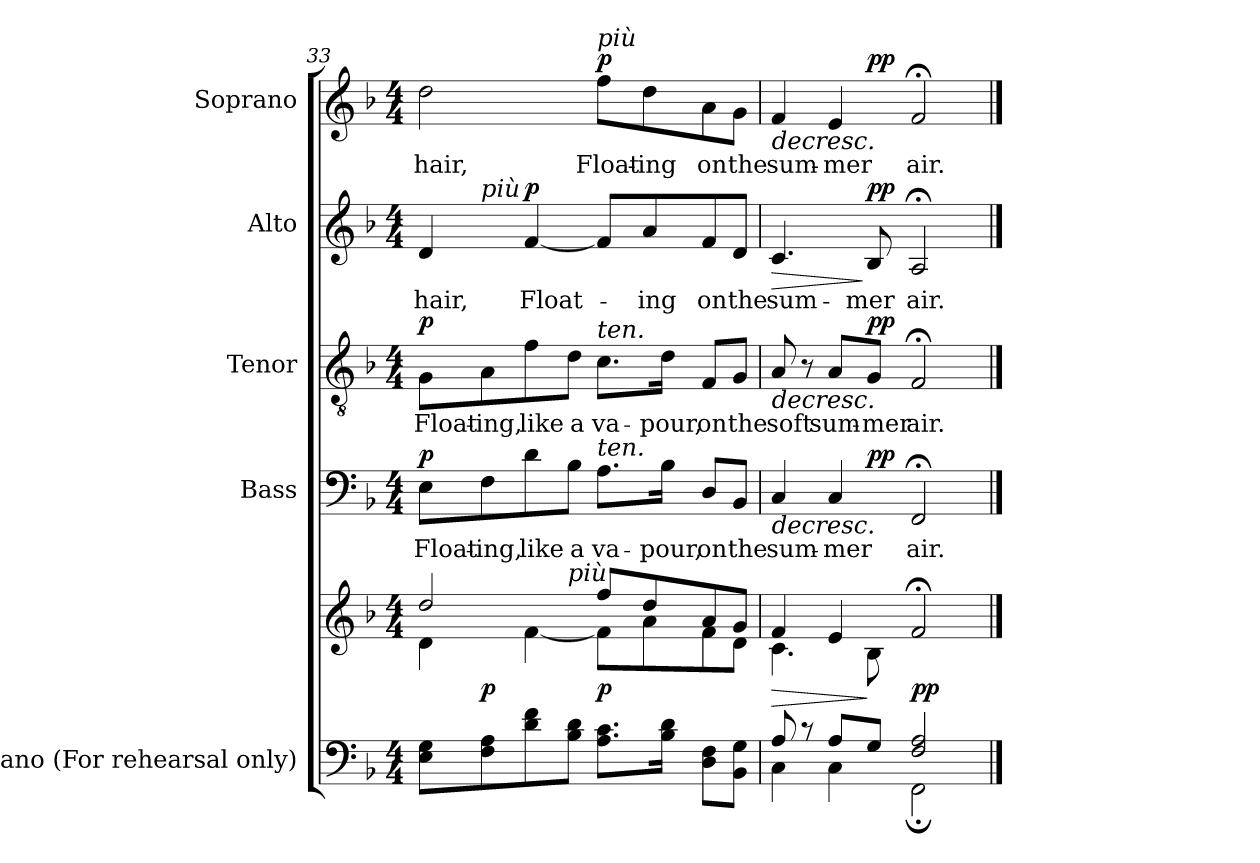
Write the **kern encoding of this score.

**kern	**kern	**dynam	**kern	**text	**dynam	**kern	**text	**dynam	**kern	**text	**dynam	**kern	**text	**dynam
*part5	*part5	*part5	*part4	*part4	*part4	*part3	*part3	*part3	*part2	*part2	*part2	*part1	*part1	*part1
*staff6	*staff5	*staff5/6	*staff4	*staff4	*staff4	*staff3	*staff3	*staff3	*staff2	*staff2	*staff2	*staff1	*staff1	*staff1
*I"Piano (For  rehearsal  only)	*	*	*I"Bass	*	*	*I"Tenor	*	*	*I"Alto	*	*	*I"Soprano	*	*
*I'Pno.	*	*	*I'B.	*	*	*I'T.	*	*	*I'A.	*	*	*I'S.	*	*
*clefF4	*clefG2	*	*clefF4	*	*	*clefGv2	*	*	*clefG2	*	*	*clefG2	*	*
*	*	*	*	*	*	*ITrd7c12	*	*	*	*	*	*	*	*
*k[b-]	*k[b-]	*	*k[b-]	*	*	*k[b-]	*	*	*k[b-]	*	*	*k[b-]	*	*
*F:	*F:	*	*F:	*	*	*F:	*	*	*F:	*	*	*F:	*	*
*M4/4	*M4/4	*	*M4/4	*	*	*M4/4	*	*	*M4/4	*	*	*M4/4	*	*
=33	=33	=33	=33	=33	=33	=33	=33	=33	=33	=33	=33	=33	=33	=33
*	*^	*	*	*	*	*	*	*	*	*	*	*	*	*
!	!	!	!	!	!LO:LY:b:color=#000000	!	!	!	!	!	!	!	!	!	!
!	!	!	!	!	!	!	!	!LO:LY:b:color=#000000	!	!	!	!	!	!	!
!	!	!	!	!	!	!	!	!	!	!	!LO:LY:b:color=#000000	!	!	!	!
!	!LO:TX:b:i:t=più	!	!	!	!	!	!	!	!	!	!	!	!	!	!
!	!	!	!	!	!	!	!	!	!	!	!	!	!	!LO:LY:b:color=#000000	!
*	*^	*^	*	*	*	*	*	*	*	*^	*	*	*	*	*
8Ei\ 8GiL	2ddi/	4di\	8ryy	4.ryy	.	8Ei\L	Float-	p	8GGi\L	Float-	p	4di/	8ryy	hair,	.	2ddi\	hair,	.
!	!	!	!	!	!	!	!LO:LY:b:color=#000000	!	!	!	!	!	!	!	!	!	!	!
!	!	!	!	!	!	!	!	!	!	!	!	!	!LO:TX:a:i:t=più	!	!	!	!	!
!	!	!	!	!	!	!	!	!	!	!LO:LY:b:color=#000000	!	!	!	!	!	!	!	!
8Fi\ 8Ai	.	.	2..ryy	.	p	8Fi\	-ing,	.	8AAi\	-ing,	.	.	2..ryy	.	.	.	.	.
!	!	!	!	!	!	!	!LO:LY:b:color=#000000	!	!	!	!	!	!	!	!	!	!	!
!	!	!	!	!	!	!	!	!	!	!LO:LY:b:color=#000000	!	!	!	!	!	!	!	!
!	!	!	!	!	!	!	!	!	!	!	!	!	!	!LO:LY:b:color=#000000	!	!	!	!
8di\ 8fi	.	[<4fi\	.	.	.	8di\	like	.	8Fi\	like	.	[<4fi/	.	Float-	p	.	.	.
!	!	!	!	!	!	!	!LO:LY:b:color=#000000	!	!	!	!	!	!	!	!	!	!	!
!	!	!	!	!LO:TX:a:i:t=più	!	!	!	!	!	!	!	!	!	!	!	!	!	!
!	!	!	!	!	!	!	!	!	!	!LO:LY:b:color=#000000	!	!	!	!	!	!	!	!
8B-i\ 8diJ	.	.	.	2ryy	.	8B-i\J	a	.	8Di\J	a	.	.	.	.	.	.	.	.
!	!	!	!	!	!	!	!LO:LY:b:color=#000000	!	!	!	!	!	!	!	!	!	!	!
!	!	!	!	!	!	!	!	!	!	!LO:LY:b:color=#000000	!	!	!	!	!	!	!	!
!	!	!	!	!	!	!	!	!	!	!	!	!	!	!	!	!LO:TX:a:i:t=più	!	!
!	!	!	!	!	!	!	!	!	!LO:TX:a:i:t=ten.	!	!	!	!	!	!	!	!	!
!	!	!	!	!	!	!LO:TX:a:i:t=ten.	!	!	!	!	!	!	!	!	!	!	!	!
!	!	!	!	!	!	!	!	!	!	!	!	!	!	!	!	!	!LO:LY:b:color=#000000	!
8.Ai\ 8.ciL	8ffi/L	8fi\L]	.	.	p	8.Ai\L	va-	.	8.Ci\L	va-	.	8fi/L]	.	.	.	8ffi\L	Float-	p
!	!	!	!	!	!	!	!	!	!	!	!	!	!	!LO:LY:b:color=#000000	!	!	!	!
!	!	!	!	!	!	!	!	!	!	!	!	!	!	!	!	!	!LO:LY:b:color=#000000	!
.	8ddi/	8ai\	.	.	.	.	.	.	.	.	.	8ai/	.	-ing	.	8ddi\	-ing	.
!	!	!	!	!	!	!	!LO:LY:b:color=#000000	!	!	!	!	!	!	!	!	!	!	!
!	!	!	!	!	!	!	!	!	!	!LO:LY:b:color=#000000	!	!	!	!	!	!	!	!
16B-i\ 16diJk	.	.	.	.	.	16B-i\Jk	-pour,	.	16Di\Jk	-pour,	.	.	.	.	.	.	.	.
!	!	!	!	!	!	!	!LO:LY:b:color=#000000	!	!	!	!	!	!	!	!	!	!	!
!	!	!	!	!	!	!	!	!	!	!LO:LY:b:color=#000000	!	!	!	!	!	!	!	!
!	!	!	!	!	!	!	!	!	!	!	!	!	!	!LO:LY:b:color=#000000	!	!	!	!
!	!	!	!	!	!	!	!	!	!	!	!	!	!	!	!	!	!LO:LY:b:color=#000000	!
8Di\ 8FiL	8ai/	8fi\	.	.	.	8Di/L	on	.	8FFi/L	on	.	8fi/	.	on	.	8ai\	on	.
!	!	!	!	!	!	!	!LO:LY:b:color=#000000	!	!	!	!	!	!	!	!	!	!	!
!	!	!	!	!	!	!	!	!	!	!LO:LY:b:color=#000000	!	!	!	!	!	!	!	!
!	!	!	!	!	!	!	!	!	!	!	!	!	!	!LO:LY:b:color=#000000	!	!	!	!
!	!	!	!	!	!	!	!	!	!	!	!	!	!	!	!	!	!LO:LY:b:color=#000000	!
8BB-i\ 8GiJ	8gi/J	8di\J	.	8ryy	.	8BB-i/J	the	.	8GGi/J	the	.	8di/J	.	the	.	8gi\J	the	.
=34	=34	=34	=34	=34	=34	=34	=34	=34	=34	=34	=34	=34	=34	=34	=34	=34	=34	=34
*^	*	*	*	*	*	*	*	*	*	*	*	*	*	*	*	*	*	*
!	!	!	!	!	!	!LO:HP:b	!	!	!	!	!	!	!	!	!	!	!	!	!
*	*	*	*v	*v	*v	*	*	*	*	*	*	*	*v	*v	*	*	*	*	*
*	*	*^	*^	*	*	*	*	*	*	*	*^	*	*	*	*	*
!	!	!	!	!	!	!	!	!LO:LY:b:color=#000000	!LO:HP:b	!	!	!	!	!	!	!	!	!	!
*	*	*	*v	*v	*v	*	*	*	*	*	*	*	*v	*v	*	*	*	*	*
*	*	*^	*^	*	*	*	*	*	*	*	*^	*	*	*	*	*
!	!	!	!	!	!	!	!	!	!	!	!LO:LY:b:color=#000000	!LO:HP:b	!	!	!	!	!	!	!
*	*	*	*v	*v	*v	*	*	*	*	*	*	*	*v	*v	*	*	*	*	*
*	*	*^	*^	*	*	*	*	*	*	*	*^	*	*	*	*	*
!	!	!	!	!	!	!	!	!	!	!	!	!	!	!	!LO:LY:b:color=#000000	!LO:HP:b	!	!	!
*	*	*	*v	*v	*v	*	*	*	*	*	*	*	*v	*v	*	*	*	*	*
*	*	*^	*^	*	*	*	*	*	*	*	*^	*	*	*	*	*
!	!	!	!	!	!	!	!	!	!	!	!	!	!	!	!	!	!	!LO:LY:b:color=#000000	!LO:HP:b
*	*	*	*v	*v	*v	*	*^	*	*	*	*	*	*v	*v	*	*	*^	*	*
8Ai/	4Ci\	4fi/	4.ci\	>	4Ci/	4.ryy	sum-	>	8AAi/	soft	>	4.ci/	sum-	>	4fi/	4.ryy	sum-	>
8r	.	.	.	.	.	.	.	.	8r	.	.	.	.	.	.	.	.	.
!	!	!	!	!	!	!	!LO:LY:b:color=#000000	!	!	!	!	!	!	!	!	!	!	!
!	!	!	!	!	!	!	!	!	!	!LO:LY:b:color=#000000	!	!	!	!	!	!	!	!
!	!	!	!	!	!	!	!	!	!	!	!	!	!	!	!	!	!LO:LY:b:color=#000000	!
8Ai/L	4Ci\	4ei/	.	.	4Ci/	.	-mer	.	8AAi/L	sum-	.	.	.	.	4ei/	.	-mer	.
!	!	!	!	!	!	!	!	!	!	!LO:LY:b:color=#000000	!	!	!	!	!	!	!	!
!	!	!	!	!	!	!	!	!	!	!	!	!	!LO:LY:b:color=#000000	!	!	!	!	!
8Gi/J	.	.	8B-i\	]	.	2ryy	.	pp	8GGi/J	-mer	pp	8B-i/	-mer	] pp	.	2ryy	.	pp
!	!	!	!	!	!	!	!LO:LY:b:color=#000000	!	!	!	!	!	!	!	!	!	!	!
!	!	!	!	!	!	!	!	!	!	!LO:LY:b:color=#000000	!	!	!	!	!	!	!	!
!	!	!	!	!	!	!	!	!	!	!	!	!	!LO:LY:b:color=#000000	!	!	!	!	!
!	!	!	!	!	!	!	!	!	!	!	!	!	!	!	!	!	!LO:LY:b:color=#000000	!
2Fi/ 2Ai	2FF;i\	2f;i/	2ryy	pp	2FF;i/	.	air.	]	2FF;i/	air.	]	2A;i/	air.	.	2f;i/	.	air.	]
.	.	.	.	.	.	8ryy	.	.	.	.	.	.	.	.	.	8ryy	.	.
*v	*v	*	*	*	*v	*v	*	*	*	*	*	*	*	*	*v	*v	*	*
*	*v	*v	*	*	*	*	*	*	*	*	*	*	*	*	*
==	==	==	==	==	==	==	==	==	==	==	==	==	==	==
*-	*-	*-	*-	*-	*-	*-	*-	*-	*-	*-	*-	*-	*-	*-
